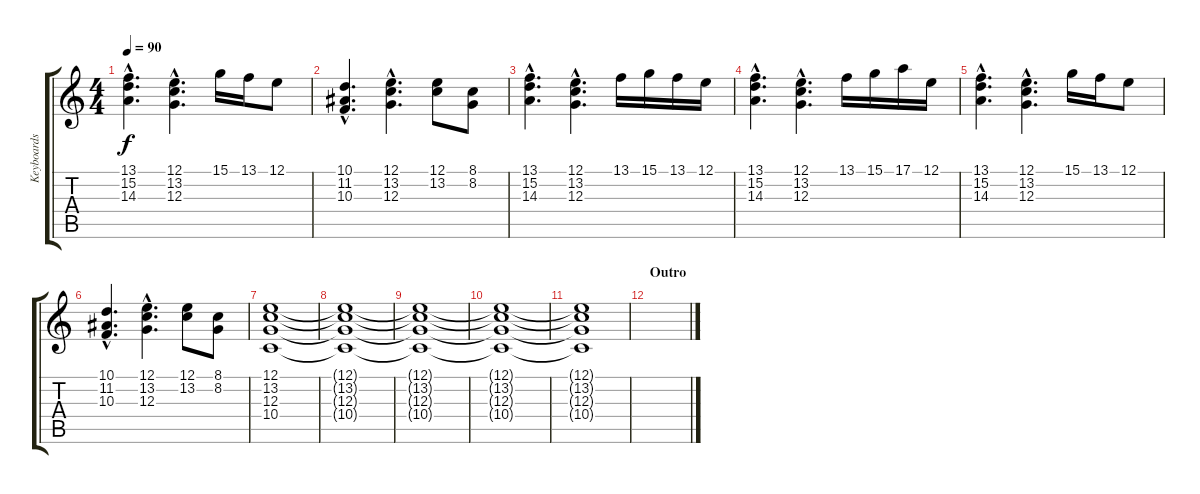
\track ("Keyboards (1)" "Keyboards ") {instrument stringensemble1}
\staff {score tabs}
\tuning (E4 B3 G3 D3 A2 E2) {hide}
\ts (4 4)
\tempo 90
\clef g2
\ks c
(13.1{hac} 15.2{hac} 14.3{hac}).4{d dy f} (12.1{hac} 13.2{hac} 12.3{hac}).4{d} 15.1.16 13.1.16 12.1.8 |
(10.1{hac} 11.2{hac} 10.3{hac}).4{d volume 7} (12.1{hac} 13.2{hac} 12.3{hac}).4{d} (12.1 13.2).8 (8.1 8.2).8 |
(13.1{hac} 15.2{hac} 14.3{hac}).4{d} (12.1{hac} 13.2{hac} 12.3{hac}).4{d} 13.1.16 15.1.16 13.1.16 12.1.16 |
(13.1{hac} 15.2{hac} 14.3{hac}).4{d} (12.1{hac} 13.2{hac} 12.3{hac}).4{d} 13.1.16 15.1.16 17.1.16 12.1.16 |
(13.1{hac} 15.2{hac} 14.3{hac}).4{d} (12.1{hac} 13.2{hac} 12.3{hac}).4{d} 15.1.16 13.1.16 12.1.8 |
(10.1{hac} 11.2{hac} 10.3{hac}).4{d} (12.1{hac} 13.2{hac} 12.3{hac}).4{d} (12.1 13.2).8 (8.1 8.2).8 |
(12.1 13.2 12.3 10.4).1 |
(12.1{t} 13.2{t} 12.3{t} 10.4{t}).1 |
(12.1{t} 13.2{t} 12.3{t} 10.4{t}).1 |
(12.1{t} 13.2{t} 12.3{t} 10.4{t}).1{volume 0} |
(12.1{t} 13.2{t} 12.3{t} 10.4{t}).1 |
\section ("" "Outro")
